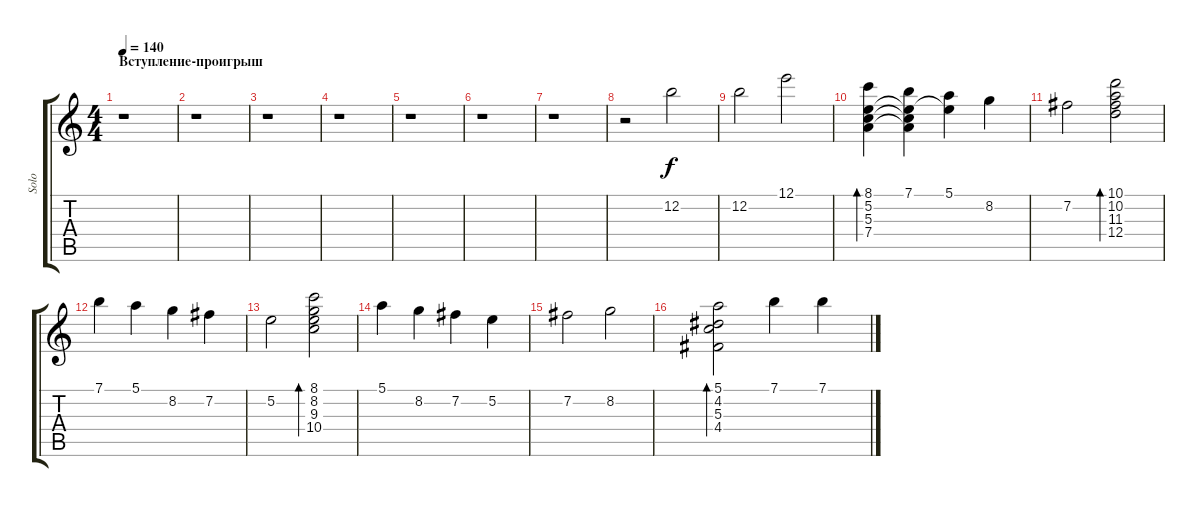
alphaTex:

\track ("Solo" "Solo") {instrument acousticguitarnylon}
\staff {score tabs}
\tuning (E4 B3 G3 D3 A2 E2) {hide}
\ts (4 4)
\section ("" "Вступление-проигрыш")
\tempo 140
\clef g2
\ks c
r.1{dy f instrument acousticguitarnylon} |
r.1 |
r.1 |
r.1 |
r.1 |
r.1 |
r.1 |
r.2 12.2.2 |
12.2.2 12.1.2 |
(8.1 5.2 5.3 7.4).4{bd 240} (7.1 5.2{t} 5.3{t} 7.4{t}).4 (5.1 5.2{t}).4 8.2.4 |
7.2.2 (10.1 10.2 11.3 12.4).2{bd 240} |
7.1.4 5.1.4 8.2.4 7.2.4 |
5.2.2 (8.1 8.2 9.3 10.4).2{bd 120} |
5.1.4 8.2.4 7.2.4 5.2.4 |
7.2.2 8.2.2 |
(5.1 4.2 5.3 4.4).2{bd 240} 7.1.4 7.1.4
